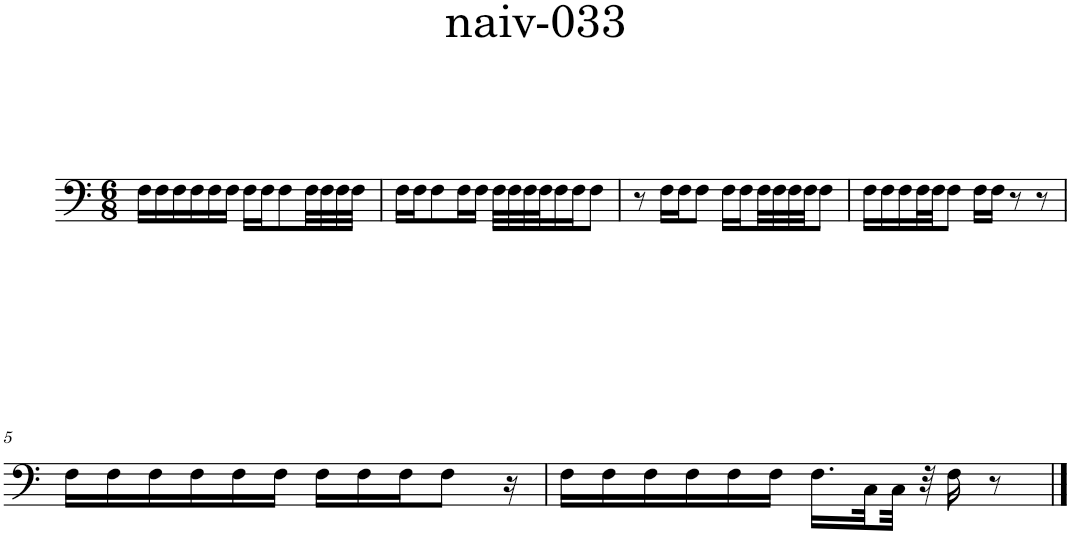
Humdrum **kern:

**kern
*part1
*staff1
*I"Piano
*I'Pno.
*clefF4
*k[]
*M6/8
=1
16F\LL
16F\
16F\
16F\
16F\
16F\JJ
16F\LL
16F\J
8F\
32F\LL
32F\
32F\
32F\JJJ
=2
16F\LL
16F\J
8F\
16F\L
16F\JJ
32F\LLL
32F\
32F\
32F\J
16F\
16F\J
8F\J
=3
8r
16F\LL
16F\J
8F\J
16F\LL
16F\
32F\L
32F\
32F\
32F\JJ
8F\J
=4
16F\LL
16F\
16F\
32F\L
32F\JJ
8F\J
16F\LL
16F\JJ
8r
8r
!!LO:LB:g=z
=5
16F\LL
16F\
16F\
16F\
16F\
16F\JJ
16F\LL
16F\
16F\J
8F\J
16r
=6
16F\LL
16F\
16F\
16F\
16F\
16F\JJ
16.F\LL
32C\L
32C\JJJ
32r
16F\
8r
==
*-
